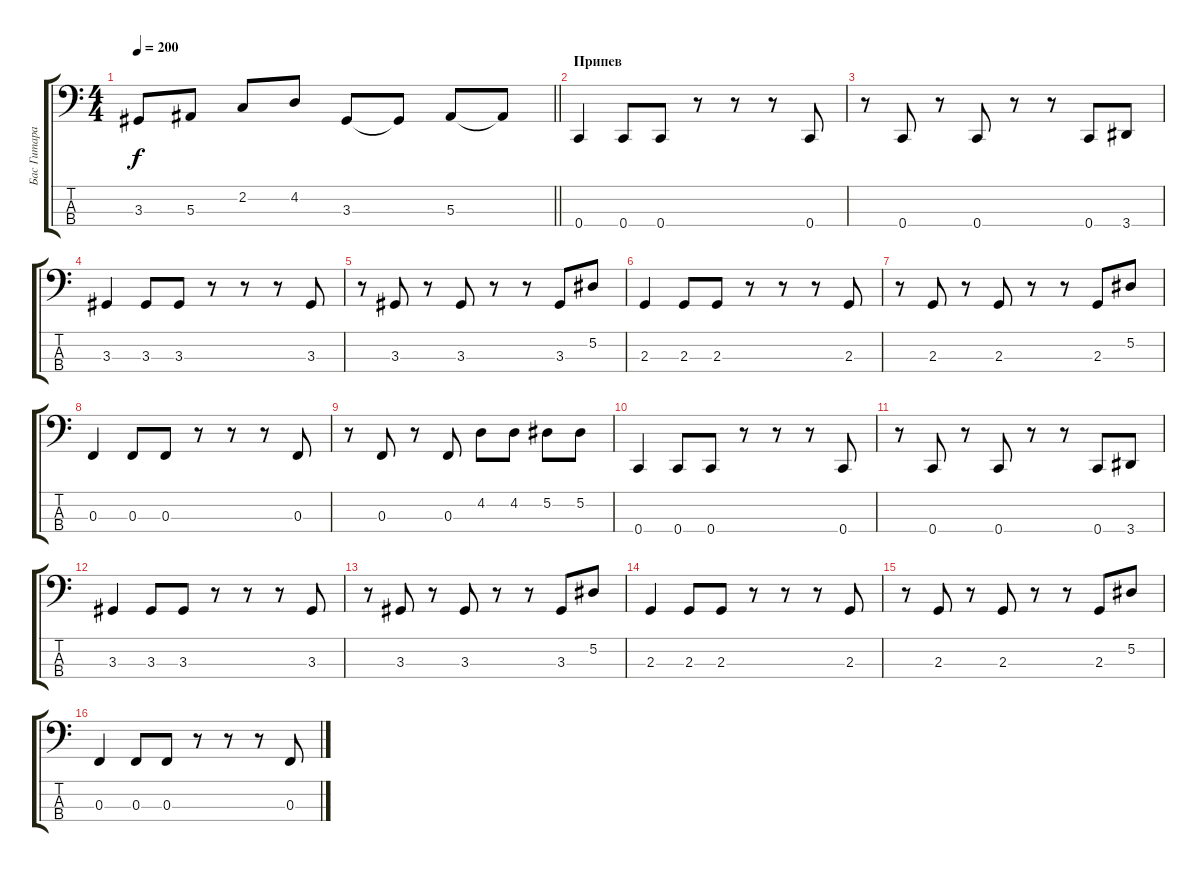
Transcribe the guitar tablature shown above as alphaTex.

\track ("Бас Гитара" "Бас Гитара") {instrument electricbasspick}
\staff {score tabs}
\tuning (Eb2 Bb1 F1 C1) {hide}
\ts (4 4)
\tempo 200
\clef f4
\barLineRight lightlight
\ks c
3.3.8{dy f} 5.3.8 2.2.8 4.2.8 3.3.8 3.3{t}.8 5.3.8 5.3{t}.8 |
\section ("" "Припев")
0.4.4 0.4.8 0.4.8 r.8 r.8 r.8 0.4.8 |
r.8 0.4.8 r.8 0.4.8 r.8 r.8 0.4.8 3.4.8 |
3.3.4 3.3.8 3.3.8 r.8 r.8 r.8 3.3.8 |
r.8 3.3.8 r.8 3.3.8 r.8 r.8 3.3.8 5.2.8 |
2.3.4 2.3.8 2.3.8 r.8 r.8 r.8 2.3.8 |
r.8 2.3.8 r.8 2.3.8 r.8 r.8 2.3.8 5.2.8 |
0.3.4 0.3.8 0.3.8 r.8 r.8 r.8 0.3.8 |
r.8 0.3.8 r.8 0.3.8 4.2.8 4.2.8 5.2.8 5.2.8 |
0.4.4 0.4.8 0.4.8 r.8 r.8 r.8 0.4.8 |
r.8 0.4.8 r.8 0.4.8 r.8 r.8 0.4.8 3.4.8 |
3.3.4 3.3.8 3.3.8 r.8 r.8 r.8 3.3.8 |
r.8 3.3.8 r.8 3.3.8 r.8 r.8 3.3.8 5.2.8 |
2.3.4 2.3.8 2.3.8 r.8 r.8 r.8 2.3.8 |
r.8 2.3.8 r.8 2.3.8 r.8 r.8 2.3.8 5.2.8 |
0.3.4 0.3.8 0.3.8 r.8 r.8 r.8 0.3.8
